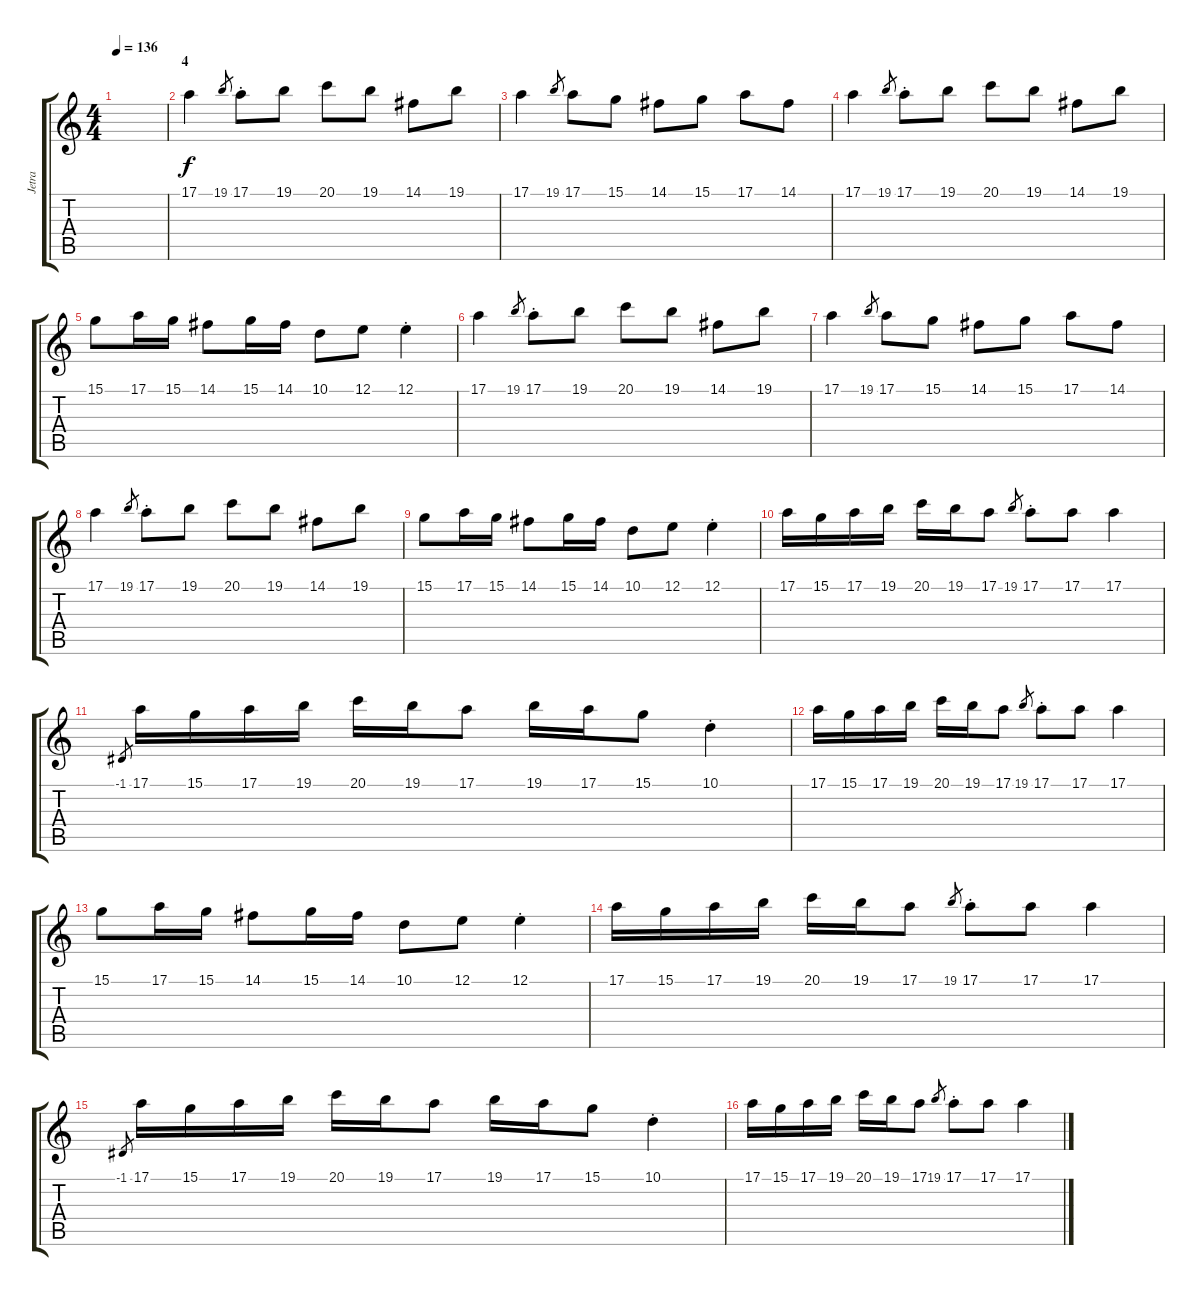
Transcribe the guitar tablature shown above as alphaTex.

\track ("Jetra" "Jetra") {instrument flute}
\staff {score tabs}
\tuning (E4 B3 G3 D3 A2 E2) {hide}
\ts (4 4)
\tempo 136
\clef g2
\ks c
|
\section ("" "4")
17.1.4 19.1.8{gr} 17.1{st}.8 19.1.8 20.1.8 19.1.8 14.1.8 19.1.8 |
17.1.4 19.1.8{gr} 17.1.8 15.1.8 14.1.8 15.1.8 17.1.8 14.1.8 |
17.1.4 19.1.8{gr} 17.1{st}.8 19.1.8 20.1.8 19.1.8 14.1.8 19.1.8 |
15.1.8 17.1.16 15.1.16 14.1.8 15.1.16 14.1.16 10.1.8 12.1.8 12.1{st}.4 |
17.1.4 19.1.8{gr} 17.1{st}.8 19.1.8 20.1.8 19.1.8 14.1.8 19.1.8 |
17.1.4 19.1.8{gr} 17.1.8 15.1.8 14.1.8 15.1.8 17.1.8 14.1.8 |
17.1.4 19.1.8{gr} 17.1{st}.8 19.1.8 20.1.8 19.1.8 14.1.8 19.1.8 |
15.1.8 17.1.16 15.1.16 14.1.8 15.1.16 14.1.16 10.1.8 12.1.8 12.1{st}.4 |
17.1.16 15.1.16 17.1.16 19.1.16 20.1.16 19.1.16 17.1.8 19.1.8{gr} 17.1{st}.8 17.1.8 17.1.4 |
-1.1.8{gr} 17.1.16 15.1.16 17.1.16 19.1.16 20.1.16 19.1.16 17.1.8 19.1.16 17.1.16 15.1.8 10.1{st}.4 |
17.1.16 15.1.16 17.1.16 19.1.16 20.1.16 19.1.16 17.1.8 19.1.8{gr} 17.1{st}.8 17.1.8 17.1.4 |
15.1.8 17.1.16 15.1.16 14.1.8 15.1.16 14.1.16 10.1.8 12.1.8 12.1{st}.4 |
17.1.16 15.1.16 17.1.16 19.1.16 20.1.16 19.1.16 17.1.8 19.1.8{gr} 17.1{st}.8 17.1.8 17.1.4 |
-1.1.8{gr} 17.1.16 15.1.16 17.1.16 19.1.16 20.1.16 19.1.16 17.1.8 19.1.16 17.1.16 15.1.8 10.1{st}.4 |
17.1.16 15.1.16 17.1.16 19.1.16 20.1.16 19.1.16 17.1.8 19.1.8{gr} 17.1{st}.8 17.1.8 17.1.4
